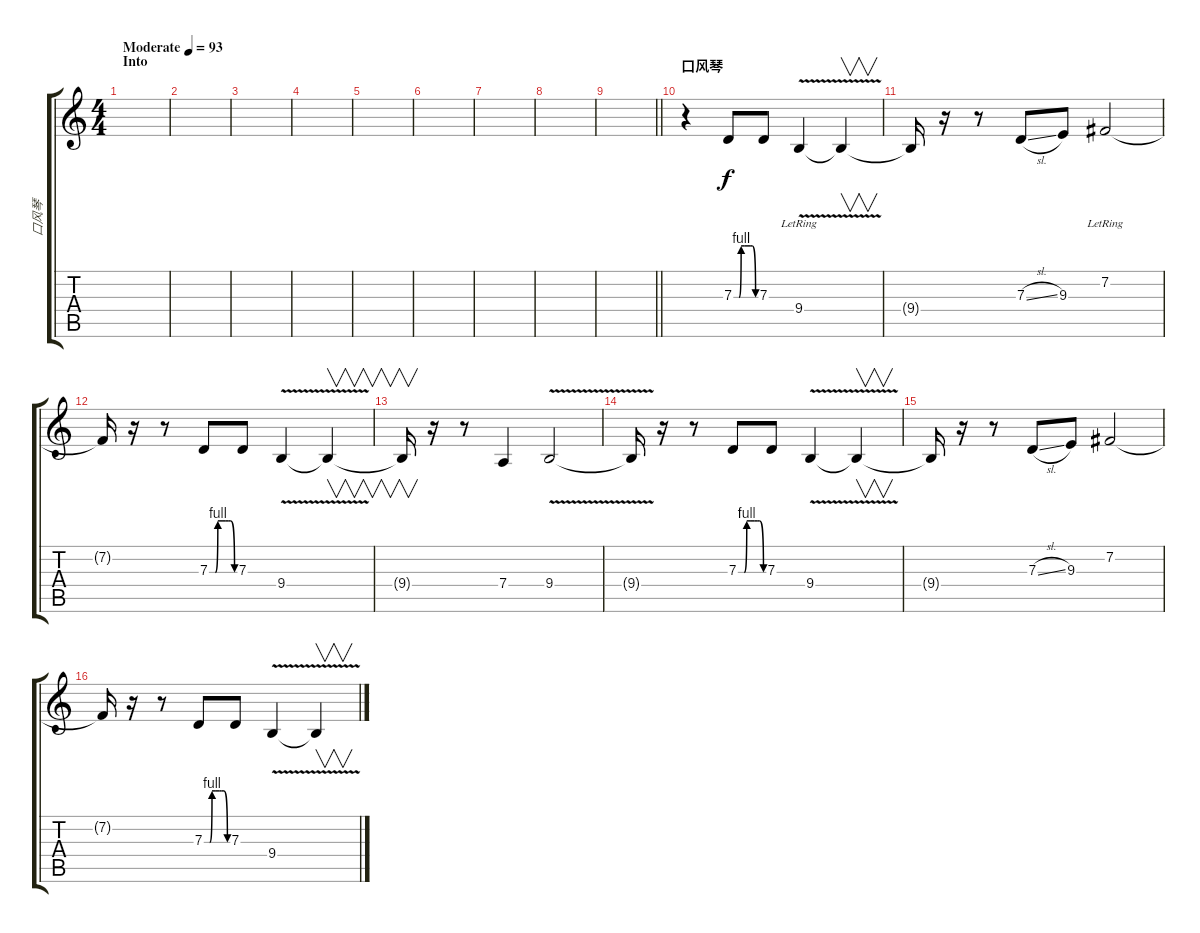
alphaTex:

\track ("口风琴" "口风琴") {instrument oboe}
\staff {score tabs}
\tuning (E4 B3 G3 D3 A2 E2) {hide}
\ts (4 4)
\section ("" "Into")
\tempo (93 "Moderate")
\clef g2
\ks c
|
|
|
|
|
|
|
|
\barLineRight lightlight
|
\section ("" "口风琴")
r.4 7.3{be (custom 0 0 14 0 20 4 30 4 39 4 45 4 51 4 60 0)}.8 7.3.8 9.4{v lr}.4 9.4{t}.4{v} |
9.4{t}.16 r.16 r.8 7.3{sl}.8 9.3.8 7.2{lr}.2 |
7.2{t}.16 r.16 r.8 7.3{be (custom 0 0 14 0 20 4 30 4 39 4 45 4 51 4 60 0)}.8 7.3.8 9.4{v}.4 9.4{t}.4{v} |
9.4{t}.16{v} r.16 r.8 7.4.4 9.4{v}.2 |
9.4{t}.16 r.16 r.8 7.3{be (custom 0 0 14 0 20 4 30 4 39 4 45 4 51 4 60 0)}.8 7.3.8 9.4{v}.4 9.4{t}.4{v} |
9.4{t}.16 r.16 r.8 7.3{sl}.8 9.3.8 7.2.2 |
7.2{t}.16 r.16 r.8 7.3{be (custom 0 0 14 0 20 4 30 4 39 4 45 4 51 4 60 0)}.8 7.3.8 9.4{v}.4 9.4{t}.4{v}
